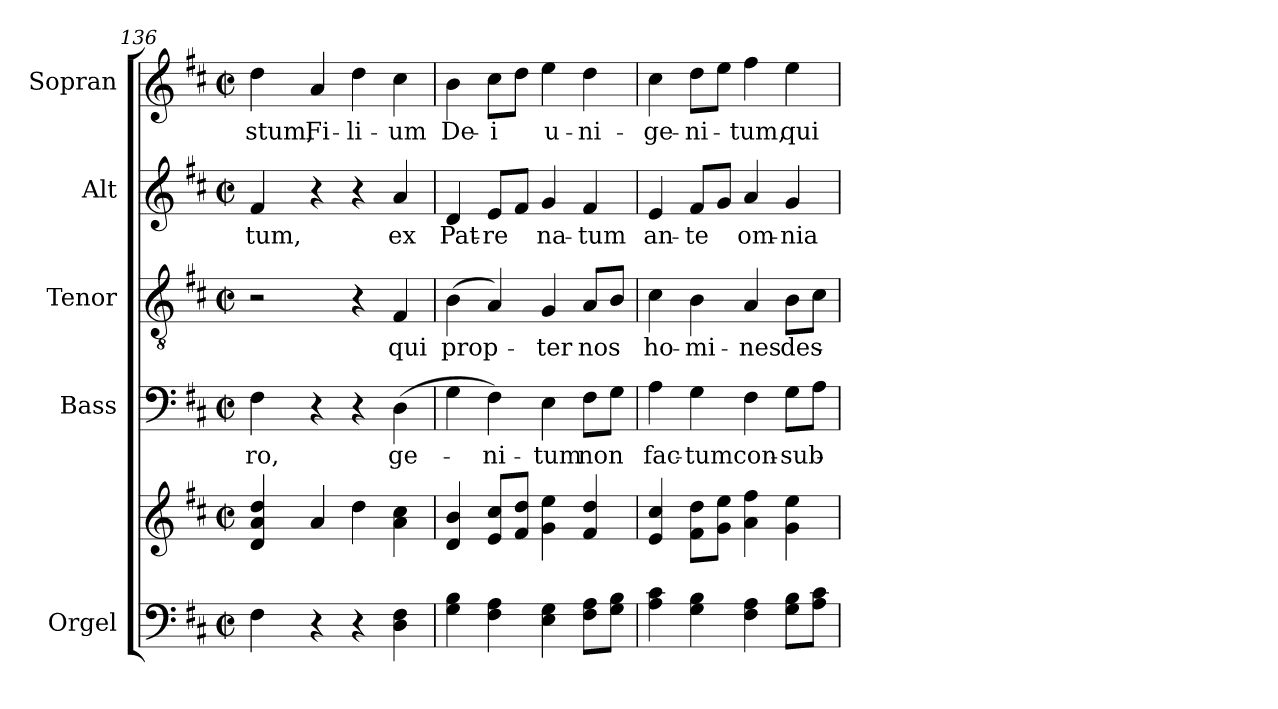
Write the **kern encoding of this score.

**kern	**kern	**kern	**text	**kern	**text	**kern	**text	**kern	**text
*part5	*part5	*part4	*part4	*part3	*part3	*part2	*part2	*part1	*part1
*staff6	*staff5	*staff4	*staff4	*staff3	*staff3	*staff2	*staff2	*staff1	*staff1
*I"Orgel	*	*I"Bass	*	*I"Tenor	*	*I"Alt	*	*I"Sopran	*
*I'Org.	*	*I'B.	*	*I'T.	*	*I'A.	*	*I'S.	*
*clefF4	*clefG2	*clefF4	*	*clefGv2	*	*clefG2	*	*clefG2	*
*k[f#c#]	*k[f#c#]	*k[f#c#]	*	*k[f#c#]	*	*k[f#c#]	*	*k[f#c#]	*
*D:	*D:	*D:	*	*D:	*	*D:	*	*D:	*
*M2/2	*M2/2	*M2/2	*	*M2/2	*	*M2/2	*	*M2/2	*
*met(c|)	*met(c|)	*met(c|)	*	*met(c|)	*	*met(c|)	*	*met(c|)	*
=136	=136	=136	=136	=136	=136	=136	=136	=136	=136
!	!	!	!LO:LY:b	!	!	!	!LO:LY:b	!	!LO:LY:b
4F#\	4d/ 4a/ 4dd/	4F#\	-ro,	2r	.	4f#/	-tum,	4dd\	-stum,
!	!	!	!	!	!	!	!	!	!LO:LY:b
4r	4a/	4r	.	.	.	4r	.	4a/	Fi-
!	!	!	!	!	!	!	!	!	!LO:LY:b
4r	4dd\	4r	.	4r	.	4r	.	4dd\	-li-
!	!	!	!LO:LY:b	!	!LO:LY:b	!	!LO:LY:b	!	!LO:LY:b
4D\ 4F#\	4a\ 4cc#\	(>4D\	ge-	4F#/	qui	4a/	ex	4cc#\	-um
=137	=137	=137	=137	=137	=137	=137	=137	=137	=137
!	!	!	!	!	!LO:LY:b	!	!LO:LY:b	!	!LO:LY:b
4G\ 4B\	4d/ 4b/	4G\	.	(>4B\	prop-	4d/	Pat-	4b\	De-
!	!	!	!LO:LY:b	!	!	!	!LO:LY:b	!	!LO:LY:b
4F#\ 4A\	8e/ 8cc#/L	4F#\)	-ni-	4A/)	.	8e/L	-re	8cc#\L	-i
.	8f#/ 8dd/J	.	.	.	.	8f#/J	.	8dd\J	.
!	!	!	!LO:LY:b	!	!LO:LY:b	!	!LO:LY:b	!	!LO:LY:b
4E\ 4G\	4g\ 4ee\	4E\	-tum	4G/	-ter	4g/	na-	4ee\	u-
!	!	!	!LO:LY:b	!	!LO:LY:b	!	!LO:LY:b	!	!LO:LY:b
8F#\ 8A\L	4f#/ 4dd/	8F#\L	non	8A/L	nos	4f#/	-tum	4dd\	-ni-
8G\ 8B\J	.	8G\J	.	8B/J	.	.	.	.	.
=138	=138	=138	=138	=138	=138	=138	=138	=138	=138
!	!	!	!LO:LY:b	!	!LO:LY:b	!	!LO:LY:b	!	!LO:LY:b
4A\ 4c#\	4e/ 4cc#/	4A\	fac-	4c#\	ho-	4e/	an-	4cc#\	-ge-
!	!	!	!LO:LY:b	!	!LO:LY:b	!	!LO:LY:b	!	!LO:LY:b
4G\ 4B\	8f#\ 8dd\L	4G\	-tum	4B\	-mi-	8f#/L	-te	8dd\L	-ni-
.	8g\ 8ee\J	.	.	.	.	8g/J	.	8ee\J	.
!	!	!	!LO:LY:b	!	!LO:LY:b	!	!LO:LY:b	!	!LO:LY:b
4F#\ 4A\	4a\ 4ff#\	4F#\	con-	4A/	-nes	4a/	om-	4ff#\	-tum,
!	!	!	!LO:LY:b	!	!LO:LY:b	!	!LO:LY:b	!	!LO:LY:b
8G\ 8B\L	4g\ 4ee\	8G\L	-sub-	8B\L	des-	4g/	-nia	4ee\	qui
8A\ 8c#\J	.	8A\J	.	8c#\J	.	.	.	.	.
=	=	=	=	=	=	=	=	=	=
*-	*-	*-	*-	*-	*-	*-	*-	*-	*-
